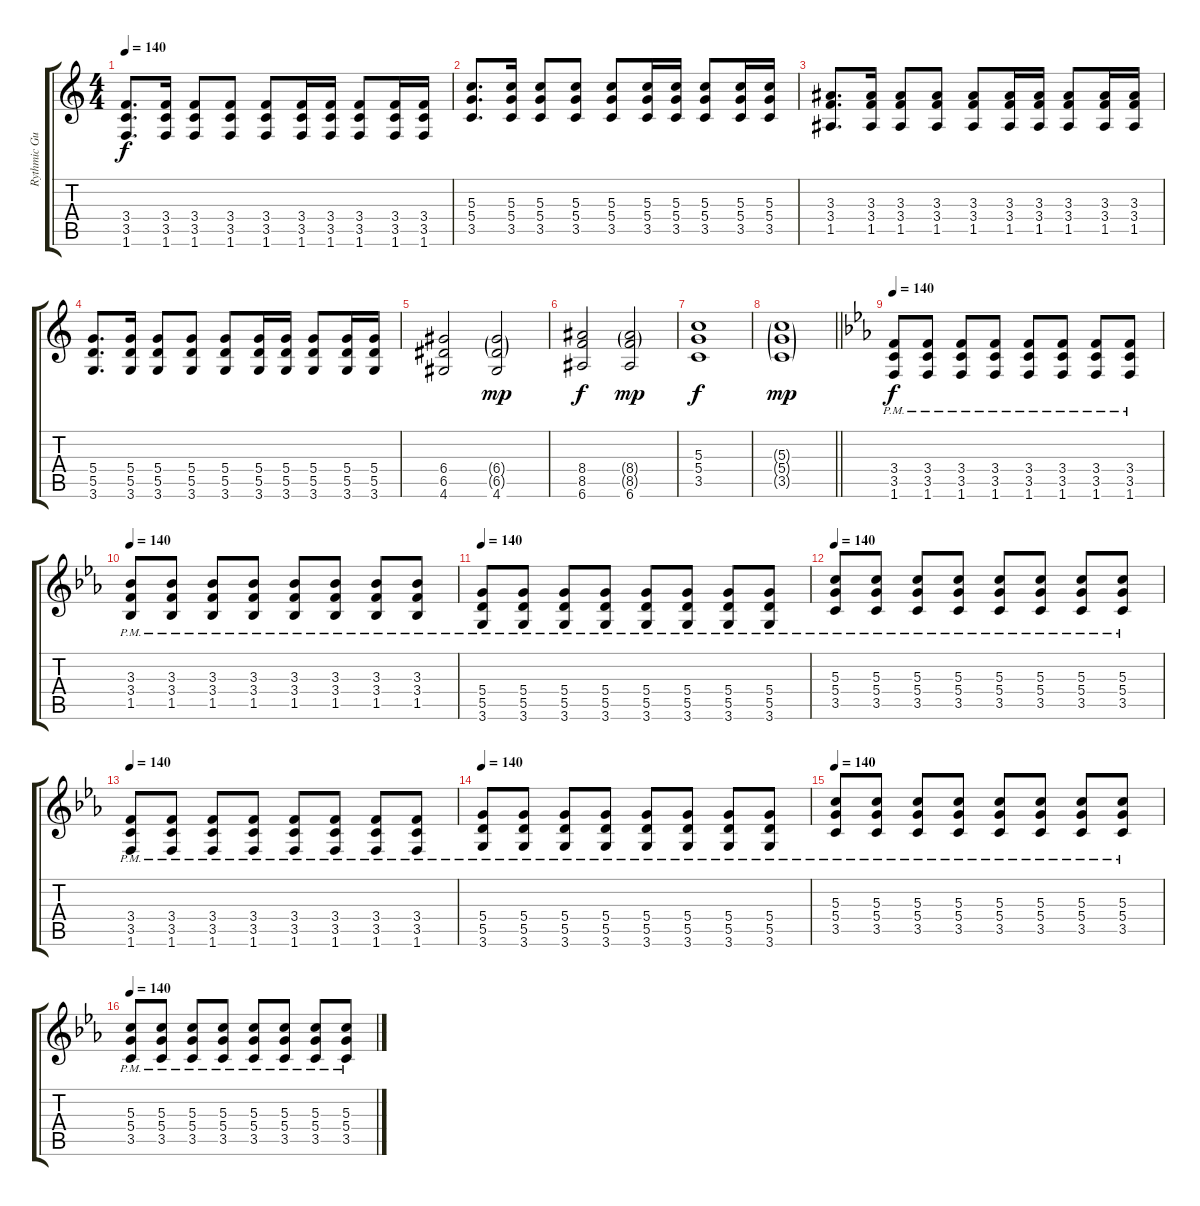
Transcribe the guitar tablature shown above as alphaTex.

\track ("Rythmic Guitar" "Rythmic Gu") {instrument distortionguitar}
\staff {score tabs}
\tuning (E4 B3 G3 D3 A2 E2) {hide}
\ts (4 4)
\tempo 140
\clef g2
\ks c
(3.4 3.5 1.6).8{d dy f} (3.4 3.5 1.6).16 (3.4 3.5 1.6).8 (3.4 3.5 1.6).8 (3.4 3.5 1.6).8 (3.4 3.5 1.6).16 (3.4 3.5 1.6).16 (3.4 3.5 1.6).8 (3.4 3.5 1.6).16 (3.4 3.5 1.6).16 |
(5.3 5.4 3.5).8{d} (5.3 5.4 3.5).16 (5.3 5.4 3.5).8 (5.3 5.4 3.5).8 (5.3 5.4 3.5).8 (5.3 5.4 3.5).16 (5.3 5.4 3.5).16 (5.3 5.4 3.5).8 (5.3 5.4 3.5).16 (5.3 5.4 3.5).16 |
(3.3 3.4 1.5).8{d} (3.3 3.4 1.5).16 (3.3 3.4 1.5).8 (3.3 3.4 1.5).8 (3.3 3.4 1.5).8 (3.3 3.4 1.5).16 (3.3 3.4 1.5).16 (3.3 3.4 1.5).8 (3.3 3.4 1.5).16 (3.3 3.4 1.5).16 |
(5.4 5.5 3.6).8{d} (5.4 5.5 3.6).16 (5.4 5.5 3.6).8 (5.4 5.5 3.6).8 (5.4 5.5 3.6).8 (5.4 5.5 3.6).16 (5.4 5.5 3.6).16 (5.4 5.5 3.6).8 (5.4 5.5 3.6).16 (5.4 5.5 3.6).16 |
(6.4 6.5 4.6).2 (6.4{g} 6.5{g} 4.6).2{dy mp} |
(8.4 8.5 6.6).2{dy f} (8.4{g} 8.5{g} 6.6).2{dy mp} |
(5.3 5.4 3.5).1{dy f} |
\barLineRight lightlight
(5.3{g} 5.4{g} 3.5{g}).1{dy mp} |
\tempo 140
\ks eb
(3.4{pm} 3.5{pm} 1.6).8{dy f instrument distortionguitar} (3.4{pm} 3.5{pm} 1.6).8 (3.4{pm} 3.5{pm} 1.6).8 (3.4{pm} 3.5{pm} 1.6).8 (3.4{pm} 3.5{pm} 1.6).8 (3.4{pm} 3.5{pm} 1.6).8 (3.4{pm} 3.5{pm} 1.6).8 (3.4{pm} 3.5{pm} 1.6).8 |
\tempo 140
(3.3 3.4{pm} 1.5{pm}).8{instrument distortionguitar} (3.3 3.4{pm} 1.5{pm}).8 (3.3 3.4{pm} 1.5{pm}).8 (3.3 3.4{pm} 1.5{pm}).8 (3.3 3.4{pm} 1.5{pm}).8 (3.3 3.4{pm} 1.5{pm}).8 (3.3 3.4{pm} 1.5{pm}).8 (3.3 3.4{pm} 1.5{pm}).8 |
\tempo 140
(5.4{pm} 5.5{pm} 3.6).8{instrument distortionguitar} (5.4{pm} 5.5{pm} 3.6).8 (5.4{pm} 5.5{pm} 3.6).8 (5.4{pm} 5.5{pm} 3.6).8 (5.4{pm} 5.5{pm} 3.6).8 (5.4{pm} 5.5{pm} 3.6).8 (5.4{pm} 5.5{pm} 3.6).8 (5.4{pm} 5.5{pm} 3.6).8 |
\tempo 140
(5.3 5.4{pm} 3.5{pm}).8 (5.3 5.4{pm} 3.5{pm}).8 (5.3 5.4{pm} 3.5{pm}).8 (5.3 5.4{pm} 3.5{pm}).8 (5.3 5.4{pm} 3.5{pm}).8 (5.3 5.4{pm} 3.5{pm}).8 (5.3 5.4{pm} 3.5{pm}).8 (5.3 5.4{pm} 3.5{pm}).8 |
\tempo 140
(3.4{pm} 3.5{pm} 1.6).8{instrument distortionguitar} (3.4{pm} 3.5{pm} 1.6).8 (3.4{pm} 3.5{pm} 1.6).8 (3.4{pm} 3.5{pm} 1.6).8 (3.4{pm} 3.5{pm} 1.6).8 (3.4{pm} 3.5{pm} 1.6).8 (3.4{pm} 3.5{pm} 1.6).8 (3.4{pm} 3.5{pm} 1.6).8 |
\tempo 140
(5.4{pm} 5.5{pm} 3.6).8{instrument distortionguitar} (5.4{pm} 5.5{pm} 3.6).8 (5.4{pm} 5.5{pm} 3.6).8 (5.4{pm} 5.5{pm} 3.6).8 (5.4{pm} 5.5{pm} 3.6).8 (5.4{pm} 5.5{pm} 3.6).8 (5.4{pm} 5.5{pm} 3.6).8 (5.4{pm} 5.5{pm} 3.6).8 |
\tempo 140
(5.3 5.4{pm} 3.5{pm}).8 (5.3 5.4{pm} 3.5{pm}).8 (5.3 5.4{pm} 3.5{pm}).8 (5.3 5.4{pm} 3.5{pm}).8 (5.3 5.4{pm} 3.5{pm}).8 (5.3 5.4{pm} 3.5{pm}).8 (5.3 5.4 3.5{pm}).8 (5.3 5.4{pm} 3.5{pm}).8 |
\tempo 140
(5.3 5.4{pm} 3.5{pm}).8 (5.3 5.4{pm} 3.5{pm}).8 (5.3 5.4{pm} 3.5{pm}).8 (5.3 5.4{pm} 3.5{pm}).8 (5.3 5.4{pm} 3.5{pm}).8 (5.3 5.4{pm} 3.5{pm}).8 (5.3 5.4{pm} 3.5{pm}).8 (5.3 5.4{pm} 3.5{pm}).8
